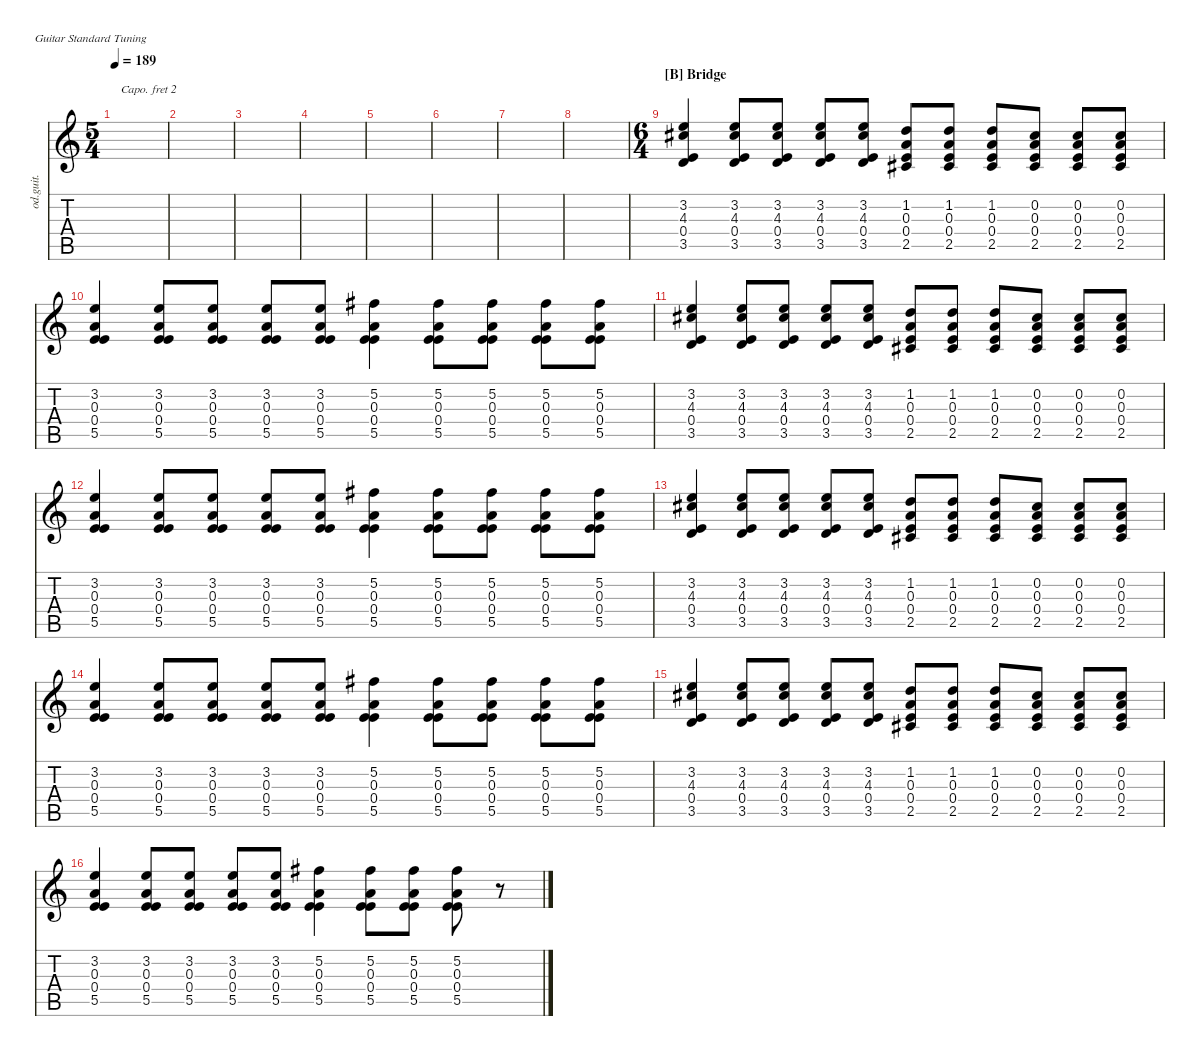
\defaultSystemsLayout 4
\hideDynamics
\bracketExtendMode nobrackets
\track ("Overdriven Guitar" "od.guit.") {instrument overdrivenguitar}
\staff {score tabs}
\capo 2
\tuning (E4 B3 G3 D3 A2 E2)
\ts (5 4)
\tempo 189
\clef g2
\ks aminor
|
|
|
|
|
|
|
|
\ts (6 4)
\section ("B" "Bridge")
(3.5 0.4 4.3{acc #} 3.2).4 (3.5 0.4 4.3{acc #} 3.2).8 (3.5 0.4 4.3{acc #} 3.2).8 (3.5 0.4 4.3{acc #} 3.2).8 (3.5 0.4 4.3{acc #} 3.2).8 (2.5{acc #} 0.4 0.3 1.2).8 (2.5{acc #} 0.4 0.3 1.2).8 (2.5{acc #} 0.4 0.3 1.2).8 (2.5{acc #} 0.4 0.3 0.2{acc #}).8 (2.5{acc #} 0.4 0.3 0.2{acc #}).8 (2.5{acc #} 0.4 0.3 0.2{acc #}).8 |
(5.5 0.4 0.3 3.2).4 (5.5 0.4 0.3 3.2).8 (5.5 0.4 0.3 3.2).8 (5.5 0.4 0.3 3.2).8 (5.5 0.4 0.3 3.2).8 (5.5 0.4 0.3 5.2{acc #}).4 (5.5 0.4 0.3 5.2{acc #}).8 (5.5 0.4 0.3 5.2{acc #}).8 (5.5 0.4 0.3 5.2{acc #}).8 (5.5 0.4 0.3 5.2{acc #}).8 |
(3.5 0.4 4.3{acc #} 3.2).4 (3.5 0.4 4.3{acc #} 3.2).8 (3.5 0.4 4.3{acc #} 3.2).8 (3.5 0.4 4.3{acc #} 3.2).8 (3.5 0.4 4.3{acc #} 3.2).8 (2.5{acc #} 0.4 0.3 1.2).8 (2.5{acc #} 0.4 0.3 1.2).8 (2.5{acc #} 0.4 0.3 1.2).8 (2.5{acc #} 0.4 0.3 0.2{acc #}).8 (2.5{acc #} 0.4 0.3 0.2{acc #}).8 (2.5{acc #} 0.4 0.3 0.2{acc #}).8 |
(5.5 0.4 0.3 3.2).4 (5.5 0.4 0.3 3.2).8 (5.5 0.4 0.3 3.2).8 (5.5 0.4 0.3 3.2).8 (5.5 0.4 0.3 3.2).8 (5.5 0.4 0.3 5.2{acc #}).4 (5.5 0.4 0.3 5.2{acc #}).8 (5.5 0.4 0.3 5.2{acc #}).8 (5.5 0.4 0.3 5.2{acc #}).8 (5.5 0.4 0.3 5.2{acc #}).8 |
(3.5 0.4 4.3{acc #} 3.2).4 (3.5 0.4 4.3{acc #} 3.2).8 (3.5 0.4 4.3{acc #} 3.2).8 (3.5 0.4 4.3{acc #} 3.2).8 (3.5 0.4 4.3{acc #} 3.2).8 (2.5{acc #} 0.4 0.3 1.2).8 (2.5{acc #} 0.4 0.3 1.2).8 (2.5{acc #} 0.4 0.3 1.2).8 (2.5{acc #} 0.4 0.3 0.2{acc #}).8 (2.5{acc #} 0.4 0.3 0.2{acc #}).8 (2.5{acc #} 0.4 0.3 0.2{acc #}).8 |
(5.5 0.4 0.3 3.2).4 (5.5 0.4 0.3 3.2).8 (5.5 0.4 0.3 3.2).8 (5.5 0.4 0.3 3.2).8 (5.5 0.4 0.3 3.2).8 (5.5 0.4 0.3 5.2{acc #}).4 (5.5 0.4 0.3 5.2{acc #}).8 (5.5 0.4 0.3 5.2{acc #}).8 (5.5 0.4 0.3 5.2{acc #}).8 (5.5 0.4 0.3 5.2{acc #}).8 |
(3.5 0.4 4.3{acc #} 3.2).4 (3.5 0.4 4.3{acc #} 3.2).8 (3.5 0.4 4.3{acc #} 3.2).8 (3.5 0.4 4.3{acc #} 3.2).8 (3.5 0.4 4.3{acc #} 3.2).8 (2.5{acc #} 0.4 0.3 1.2).8 (2.5{acc #} 0.4 0.3 1.2).8 (2.5{acc #} 0.4 0.3 1.2).8 (2.5{acc #} 0.4 0.3 0.2{acc #}).8 (2.5{acc #} 0.4 0.3 0.2{acc #}).8 (2.5{acc #} 0.4 0.3 0.2{acc #}).8 |
(5.5 0.4 0.3 3.2).4 (5.5 0.4 0.3 3.2).8 (5.5 0.4 0.3 3.2).8 (5.5 0.4 0.3 3.2).8 (5.5 0.4 0.3 3.2).8 (5.5 0.4 0.3 5.2{acc #}).4 (5.5 0.4 0.3 5.2{acc #}).8 (5.5 0.4 0.3 5.2{acc #}).8 (5.5 0.4 0.3 5.2{acc #}).8 r.8
